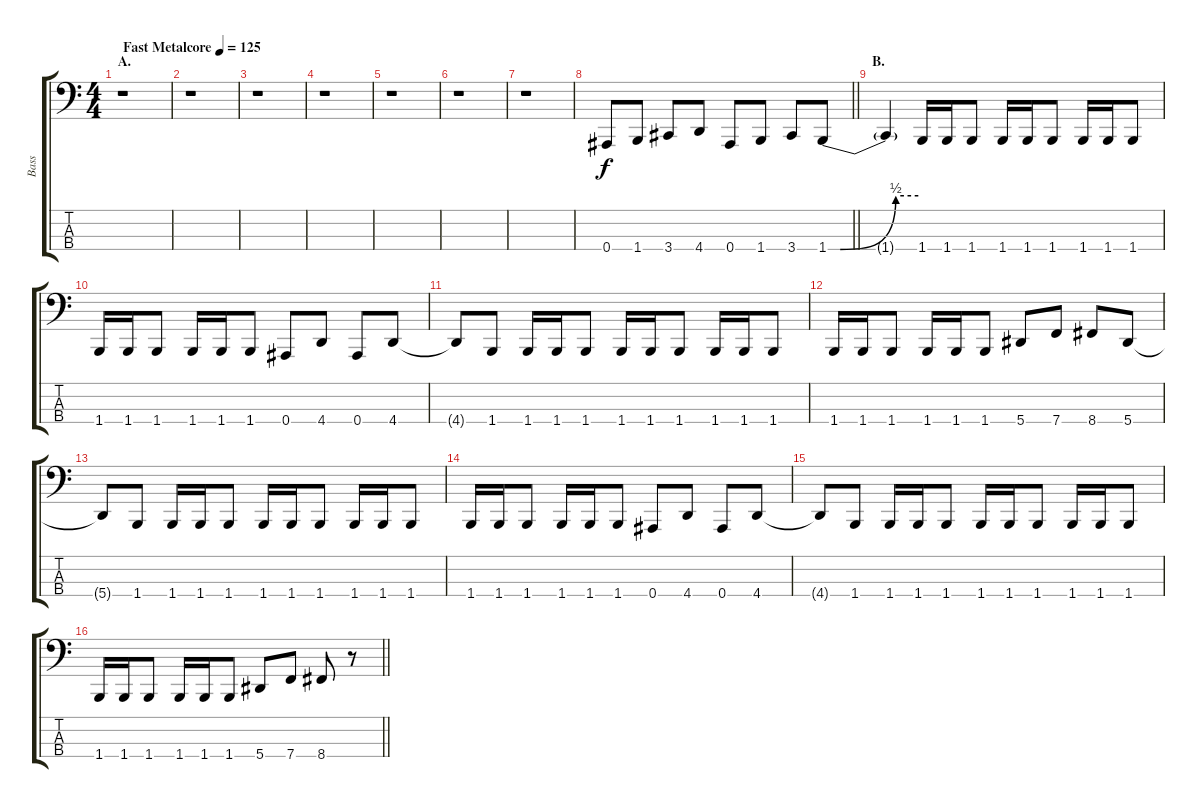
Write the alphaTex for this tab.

\track ("Bass" "Bass") {instrument electricbasspick}
\staff {score tabs}
\tuning (Eb2 Bb1 F1 Bb0) {hide}
\ts (4 4)
\section ("" "A.")
\tempo (125 "Fast Metalcore")
\clef f4
\ks c
r.1{dy f instrument electricbasspick} |
r.1 |
r.1 |
r.1 |
r.1 |
r.1 |
r.1 |
\barLineRight lightlight
0.4.8 1.4.8 3.4.8 4.4.8 0.4.8 1.4.8 3.4.8 1.4{be (custom 0 0 8 0 45 2 60 2)}.8 |
\section ("" "B.")
1.4{t}.4 1.4.16 1.4.16 1.4.8 1.4.16 1.4.16 1.4.8 1.4.16 1.4.16 1.4.8 |
1.4.16 1.4.16 1.4.8 1.4.16 1.4.16 1.4.8 0.4.8 4.4.8 0.4.8 4.4.8 |
4.4{t}.8 1.4.8 1.4.16 1.4.16 1.4.8 1.4.16 1.4.16 1.4.8 1.4.16 1.4.16 1.4.8 |
1.4.16 1.4.16 1.4.8 1.4.16 1.4.16 1.4.8 5.4.8 7.4.8 8.4.8 5.4.8 |
5.4{t}.8 1.4.8 1.4.16 1.4.16 1.4.8 1.4.16 1.4.16 1.4.8 1.4.16 1.4.16 1.4.8 |
1.4.16 1.4.16 1.4.8 1.4.16 1.4.16 1.4.8 0.4.8 4.4.8 0.4.8 4.4.8 |
4.4{t}.8 1.4.8 1.4.16 1.4.16 1.4.8 1.4.16 1.4.16 1.4.8 1.4.16 1.4.16 1.4.8 |
\barLineRight lightlight
1.4.16 1.4.16 1.4.8 1.4.16 1.4.16 1.4.8 5.4.8 7.4.8 8.4.8 r.8
